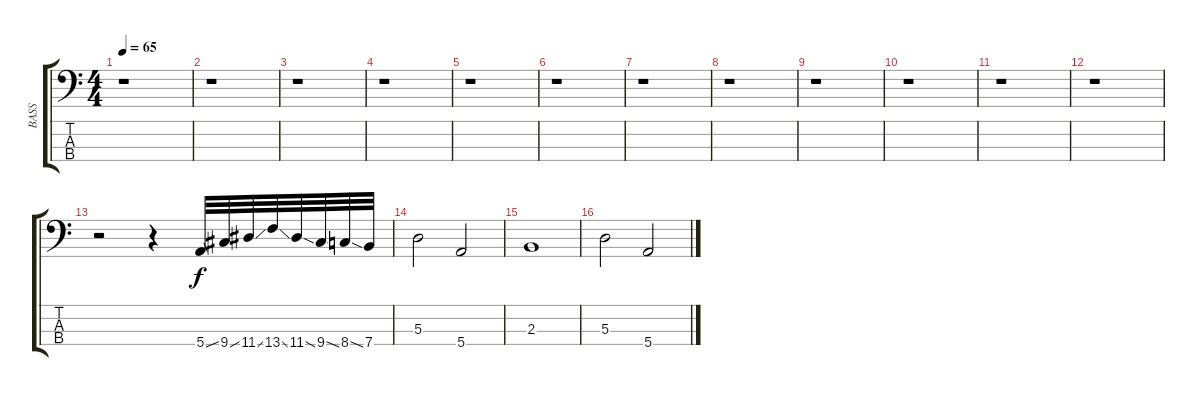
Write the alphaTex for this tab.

\track ("BASS" "BASS") {instrument electricbassfinger}
\staff {score tabs}
\tuning (G2 D2 A1 E1) {hide}
\ts (4 4)
\tempo 65
\clef f4
\ks c
r.1{dy f instrument electricbassfinger} |
r.1 |
r.1 |
r.1 |
r.1 |
r.1 |
r.1 |
r.1 |
r.1 |
r.1 |
r.1 |
r.1 |
r.2 r.4 5.4{ss}.32 9.4{ss}.32 11.4{ss}.32 13.4{ss}.32 11.4{ss}.32 9.4{ss}.32 8.4{ss}.32 7.4.32 |
5.3.2 5.4.2 |
2.3.1 |
5.3.2 5.4.2
